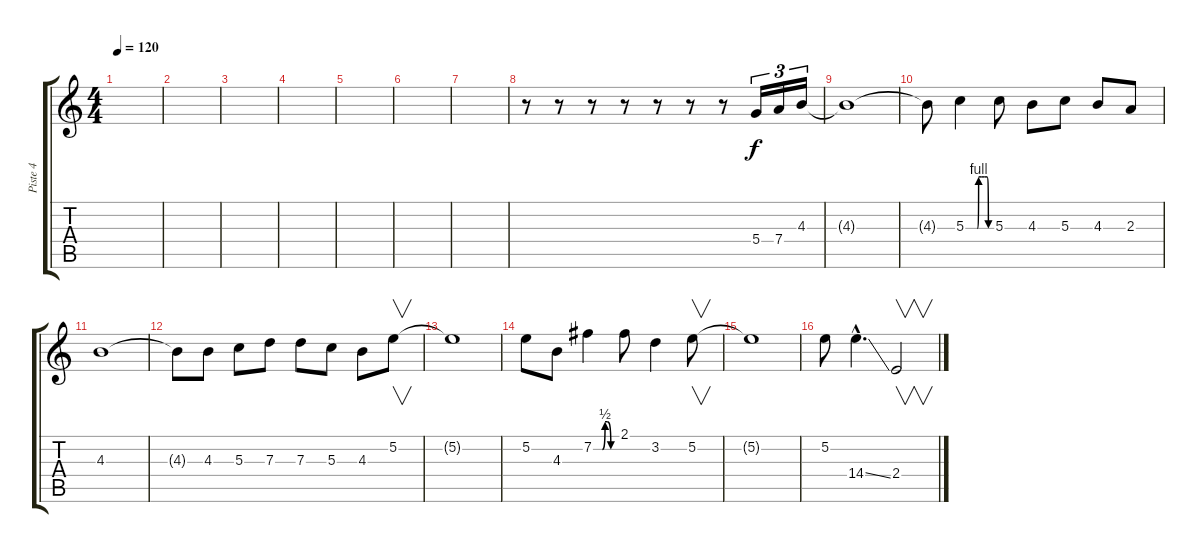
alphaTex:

\track ("Piste 4" "Piste 4") {instrument overdrivenguitar}
\staff {score tabs}
\tuning (E4 B3 G3 D3 A2 E2) {hide}
\ts (4 4)
\tempo 120
\clef g2
\ks c
|
|
|
|
|
|
|
r.8 r.8 r.8 r.8 r.8 r.8 r.8 5.4.16{tu (3 2)} 7.4.16{tu (3 2)} 4.3.16{tu (3 2)} |
4.3{t}.1 |
4.3{t}.8 5.3{be (custom 0 0 13 0 15 0 17 0 19 0 21 0 23 0 25 0 27 0 30 4 37 4 43 4 45 4 50 4 53 0 60 0)}.4 5.3.8 4.3.8 5.3.8 4.3.8 2.3.8 |
4.3.1 |
4.3{t}.8 4.3.8 5.3.8 7.3.8 7.3.8 5.3.8 4.3.8 5.2.8{v} |
5.2{t}.1 |
5.2.8 4.3.8 7.2{be (custom 0 0 10 0 13 0 15 0 23 0 30 2 36 2 45 0 60 0)}.4 2.1.8 3.2.4 5.2.8{v} |
5.2{t}.1 |
5.2.8 14.4{ss hac}.4{d} 2.4.2{v}
